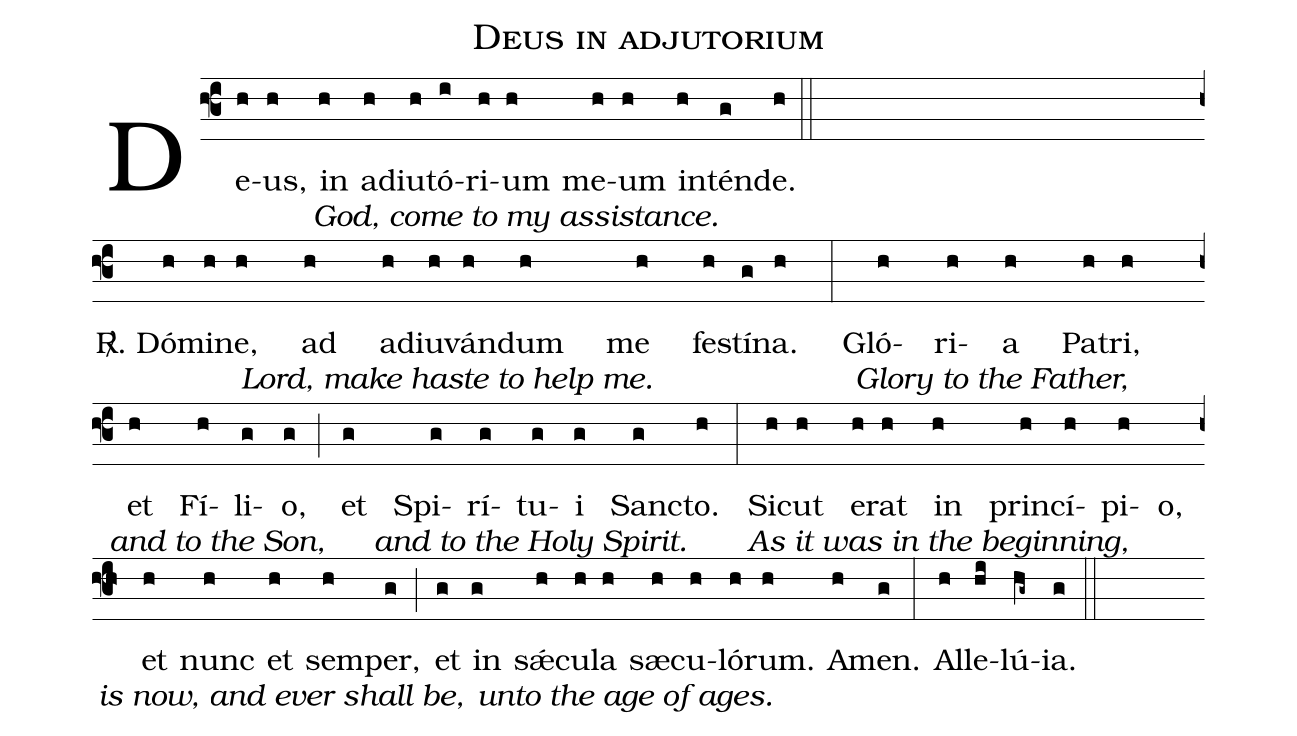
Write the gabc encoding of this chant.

name: Deus in adjutorium;
%%
(f3) De[God, come to my assistance.](h)us,(h) in(h) ad(h)iu(h)tó(i)ri(h)um(h) me(h)um(h) in(h)tén(g)de.[/](h) (::)
(Z)
<sp>R/</sp>. Dó[Lord, make haste to help me.](h)mi(h)ne,(h) ad(h) ad(h)iu(h)ván(h)dum(h) me(h) fe(h)stí(g)na.[/](h) (:)

Gló[Glory to the Father,](h)ri(h)a(h) Pa(h)tri,[/](h) (z) et[and to the Son,](h) Fí(h)li(g)o,[/](g) (;) et[and to the Holy Spirit.](g) Spi(g)rí(g)tu(g)i(g) Sanc(g)to.[/](h) (:) Sic[As it was in the beginning,](h)ut(h) e(h)rat(h) in(h) prin(h)cí(h)pi(h)o,[/](h) et[is now, and ever shall be,](h) nunc(h) et(h) sem(h)per,[/](g) (;) et[unto the age of ages.](g) in(g) sǽ(h)cu(h)la(h) sæ(h)cu(h)ló(h)rum.[/](h) A(h)men.(g) (:) Al(h)le(hi)lú(hg~)ia.(g) (::)
